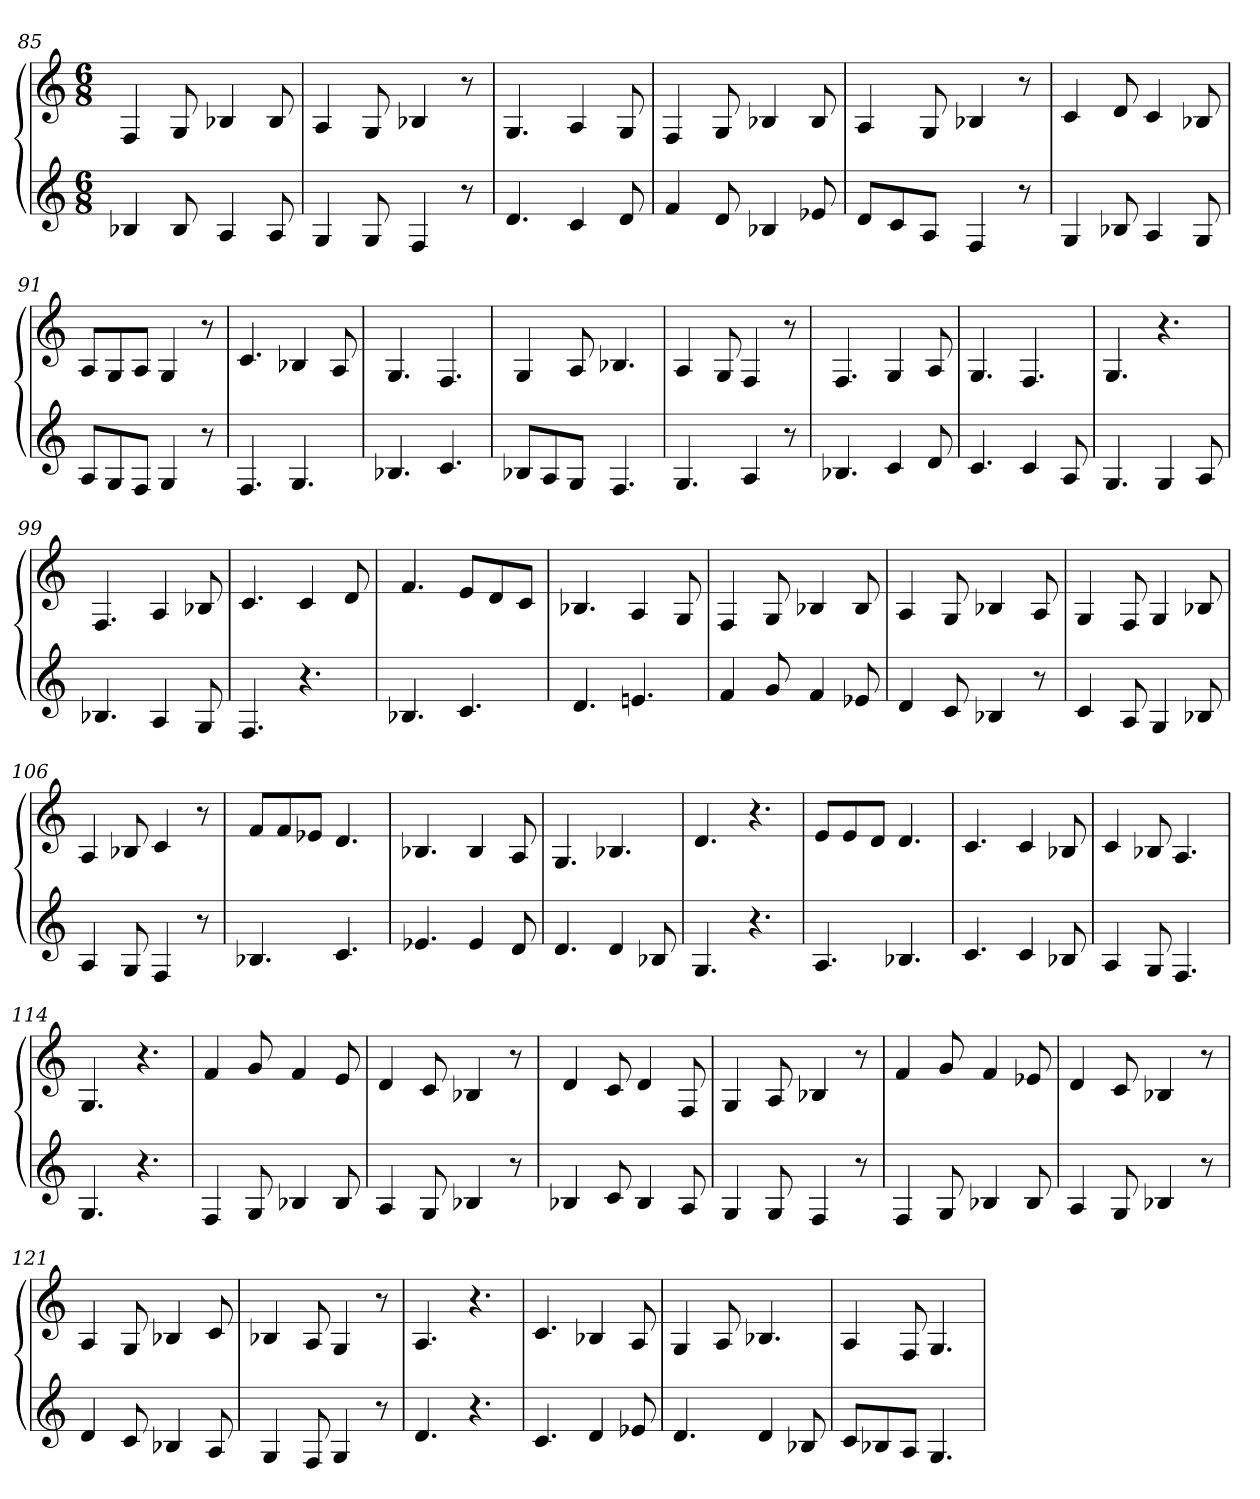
**kern	**kern
*part1	*part1
*staff2	*staff1
*M6/8	*M6/8
=85	=85
4B-X	4F
8B-	8G
4A	4B-X
8A	8B-
=86	=86
4G	4A
8G	8G
4F	4B-X
8r	8r
=87	=87
4.d	4.G
4c	4A
8d	8G
=88	=88
4f	4F
8d	8G
4B-X	4B-X
8e-X	8B-
=89	=89
8dL	4A
8c	.
8AJ	8G
4F	4B-X
8r	8r
=90	=90
4G	4c
8B-X	8d
4A	4c
8G	8B-X
=91	=91
8AL	8AL
8G	8G
8FJ	8AJ
4G	4G
8r	8r
=92	=92
4.F	4.c
4.G	4B-X
.	8A
=93	=93
4.B-X	4.G
4.c	4.F
=94	=94
8B-XL	4G
8A	.
8GJ	8A
4.F	4.B-X
=95	=95
4.G	4A
.	8G
4A	4F
8r	8r
=96	=96
4.B-X	4.F
4c	4G
8d	8A
=97	=97
4.c	4.G
4c	4.F
8A	.
=98	=98
4.G	4.G
4G	4.r
8A	.
=99	=99
4.B-X	4.F
4A	4A
8G	8B-X
=100	=100
4.F	4.c
4.r	4c
.	8d
=101	=101
4.B-X	4.f
4.c	8eL
.	8d
.	8cJ
=102	=102
4.d	4.B-X
4.en	4A
.	8G
=103	=103
4f	4F
8g	8G
4f	4B-X
8e-X	8B-
=104	=104
4d	4A
8c	8G
4B-X	4B-X
8r	8A
=105	=105
4c	4G
8A	8F
4G	4G
8B-X	8B-X
=106	=106
4A	4A
8G	8B-X
4F	4c
8r	8r
=107	=107
4.B-X	8fL
.	8f
.	8e-XJ
4.c	4.d
=108	=108
4.e-X	4.B-X
4e-	4B-
8d	8A
=109	=109
4.d	4.G
4d	4.B-X
8B-X	.
=110	=110
4.G	4.d
4.r	4.r
=111	=111
4.A	8eL
.	8e
.	8dJ
4.B-X	4.d
=112	=112
4.c	4.c
4c	4c
8B-X	8B-X
=113	=113
4A	4c
8G	8B-X
4.F	4.A
=114	=114
4.G	4.G
4.r	4.r
=115	=115
4F	4f
8G	8g
4B-X	4f
8B-	8e
=116	=116
4A	4d
8G	8c
4B-X	4B-X
8r	8r
=117	=117
4B-X	4d
8c	8c
4B-	4d
8A	8F
=118	=118
4G	4G
8G	8A
4F	4B-X
8r	8r
=119	=119
4F	4f
8G	8g
4B-X	4f
8B-	8e-X
=120	=120
4A	4d
8G	8c
4B-X	4B-X
8r	8r
=121	=121
4d	4A
8c	8G
4B-X	4B-X
8A	8c
=122	=122
4G	4B-X
8F	8A
4G	4G
8r	8r
=123	=123
4.d	4.A
4.r	4.r
=124	=124
4.c	4.c
4d	4B-X
8e-X	8A
=125	=125
4.d	4G
.	8A
4d	4.B-X
8B-X	.
=126	=126
8cL	4A
8B-X	.
8AJ	8F
4.G	4.G
=	=
*-	*-
